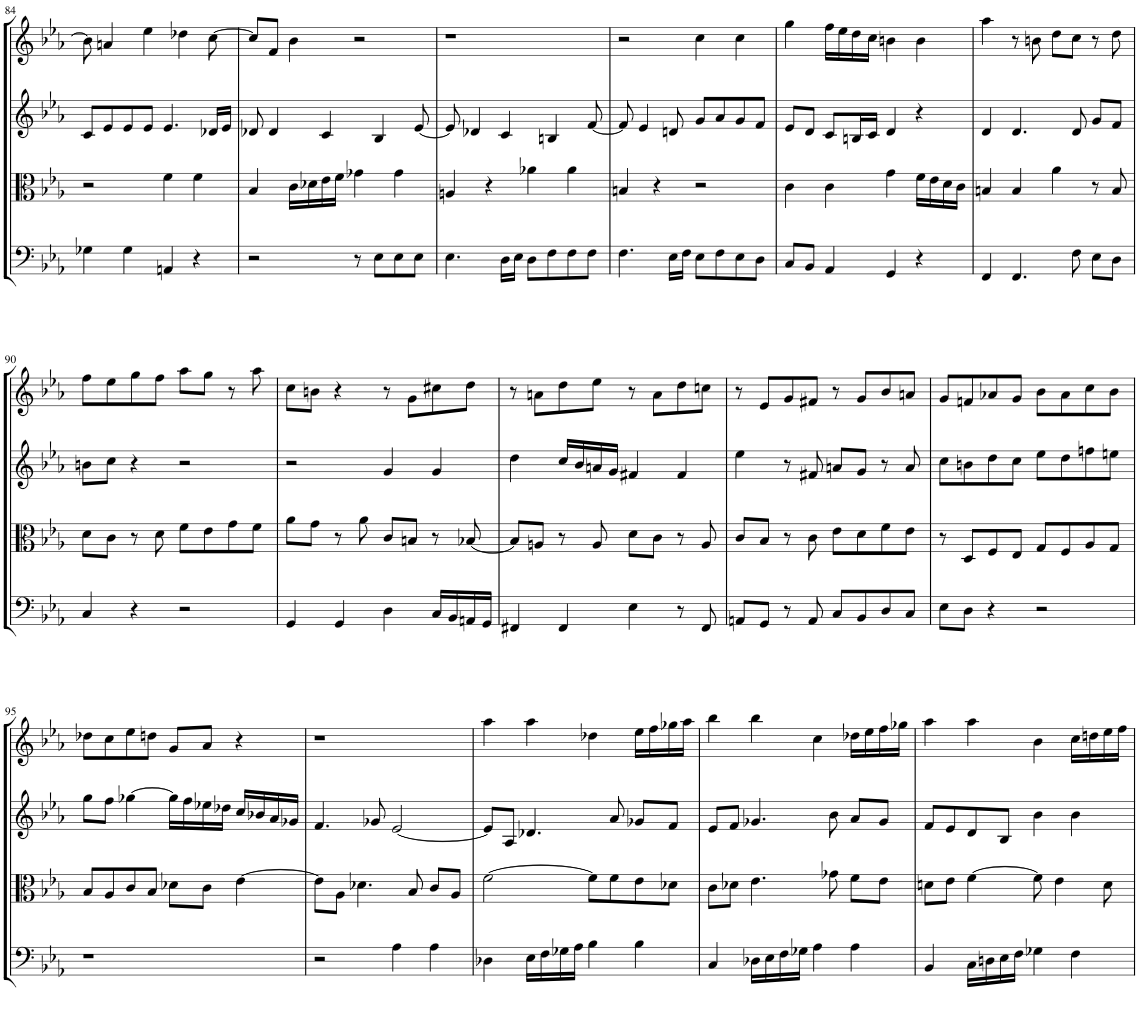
**kern	**kern	**kern	**kern
*part4	*part3	*part2	*part1
*staff4	*staff3	*staff2	*staff1
*I"Cello	*I"Viola	*I"Violin 2	*I"Violin 1
*	*I'Vla	*I'Vln	*I'Vln
!!LO:PB:g=z
*clefF4	*clefC3	*clefG2	*clefG2
*k[b-e-a-]	*k[b-e-a-]	*k[b-e-a-]	*k[b-e-a-]
*E-:	*E-:	*E-:	*E-:
*M4/4	*M4/4	*M4/4	*M4/4
*met(c)	*met(c)	*met(c)	*met(c)
=84	=84	=84	=84
4G-X\	2r	8c/L	8b-\]
.	.	8e-/	4an/
4G-\	.	8e-/	.
.	.	8e-/J	4ee-\
4AAn/	4f\	4.e-/	.
.	.	.	4dd-X\
4r	4f\	.	.
.	.	16d-X/LL	[8cc\
.	.	16e-/JJ	.
=85	=85	=85	=85
2r	4B-/	8d-X/	8cc/L]
.	.	4d-/	8f/J
.	16c\LL	.	4b-\
.	16d-X\	.	.
.	16e-\	4c/	.
.	16f\JJ	.	.
8r	4g-X\	.	2r
8E-\L	.	4B-/	.
8E-\	4g-\	.	.
8E-\J	.	[8e-/	.
=86	=86	=86	=86
4.E-\	4An/	8e-/]	1r
.	.	4d-X/	.
.	4r	.	.
16D\LL	.	4c/	.
16E-\JJ	.	.	.
8D\L	4a-X\	.	.
8F\	.	4Bn/	.
8F\	4a-\	.	.
8F\J	.	[8f/	.
=87	=87	=87	=87
4.F\	4Bn/	8f/]	2r
.	.	4e-/	.
.	4r	.	.
16E-\LL	.	8dn/	.
16F\JJ	.	.	.
8E-\L	2r	8g/L	4cc\
8F\	.	8a-/	.
8E-\	.	8g/	4cc\
8D\J	.	8f/J	.
=88	=88	=88	=88
8C/L	4c\	8e-/L	4gg\
8BB-/J	.	8d/J	.
4AA-/	4c\	8c/L	16ff\LL
.	.	.	16ee-\
.	.	16Bn/L	16dd\
.	.	16c/JJ	16cc\JJ
4GG/	4g\	4d/	4bn\
4r	16f\LL	4r	4b\
.	16e-\	.	.
.	16d\	.	.
.	16c\JJ	.	.
=89	=89	=89	=89
4FF/	4Bn/	4d/	4aa-\
4.FF/	4B/	4.d/	8r
.	.	.	8bn\
.	4a-\	.	8dd\L
8F\	.	8d/	8cc\J
8E-\L	8r	8g/L	8r
8D\J	8B/	8f/J	8dd\
!!LO:LB:g=z
=90	=90	=90	=90
4C/	8d\L	8bn\L	8ff\L
.	8c\J	8cc\J	8ee-\
4r	8r	4r	8gg\
.	8d\	.	8ff\J
2r	8f\L	2r	8aa-\L
.	8e-\	.	8gg\J
.	8g\	.	8r
.	8f\J	.	8aa-\
=91	=91	=91	=91
4GG/	8a-\L	2r	8cc\L
.	8g\J	.	8bn\J
4GG/	8r	.	4r
.	8a-\	.	.
4D\	8c/L	4g/	8r
.	8Bn/J	.	8g\L
16C/LL	8r	4g/	8cc#X\
16BB-/	.	.	.
16AAn/	[8B-X/	.	8dd\J
16GG/JJ	.	.	.
=92	=92	=92	=92
4FF#X/	8B-/L]	4dd\	8r
.	8An/J	.	8an\L
4FF#/	8r	16cc/LL	8dd\
.	.	16b-/	.
.	8A/	16an/	8ee-\J
.	.	16g/JJ	.
4E-\	8d\L	4f#X/	8r
.	8c\J	.	8a\L
8r	8r	4f#/	8dd\
8FF#/	8A/	.	8ccn\J
=93	=93	=93	=93
8AAn/L	8c/L	4ee-\	8r
8GG/J	8B-/J	.	8e-/L
8r	8r	8r	8g/
8AA/	8c\	8f#X/	8f#X/J
8C/L	8e-\L	8an/L	8r
8BB-/	8d\	8g/J	8g/L
8D/	8f\	8r	8b-/
8C/J	8e-\J	8a/	8an/J
=94	=94	=94	=94
8E-\L	8r	8cc\L	8g/L
8D\J	8D/L	8bn\	8fn/
4r	8F/	8dd\	8a-X/
.	8E-/J	8cc\J	8g/J
2r	8G/L	8ee-\L	8b-\L
.	8F/	8dd\	8a-\
.	8A-/	8ffn\	8cc\
.	8G/J	8een\J	8b-\J
!!LO:LB:g=z
=95	=95	=95	=95
1r	8B-/L	8gg\L	8dd-X\L
.	8A-/	8ff\J	8cc\
.	8c/	[4gg-X\	8ee-\
.	8B-/J	.	8ddn\J
.	8d-X\L	16gg-\LL]	8g/L
.	.	16ff\	.
.	8c\J	16ee-X\	8a-/J
.	.	16dd-X\JJ	.
.	[4e-\	16cc/LL	4r
.	.	16b-X/	.
.	.	16a-/	.
.	.	16g-X/JJ	.
=96	=96	=96	=96
2r	8e-\L]	4.f/	1r
.	8A-\J	.	.
.	4.d-X\	.	.
.	.	8g-X/	.
4A-\	.	[2e-/	.
.	8B-/	.	.
4A-\	8c/L	.	.
.	8A-/J	.	.
=97	=97	=97	=97
4D-X\	[2f\	8e-/L]	4aa-\
.	.	8A-/J	.
16E-\LL	.	4.d-X/	4aa-\
16F\	.	.	.
16G-X\	.	.	.
16A-\JJ	.	.	.
4B-\	8f\L]	.	4dd-X\
.	8f\	8a-/	.
4B-\	8e-\	8g-X/L	16ee-\LL
.	.	.	16ff\
.	8d-X\J	8f/J	16gg-X\
.	.	.	16aa-\JJ
=98	=98	=98	=98
4C/	8c\L	8e-/L	4bb-\
.	8d-X\J	8f/J	.
16D-X\LL	4.e-\	4.g-X/	4bb-\
16E-\	.	.	.
16F\	.	.	.
16G-X\JJ	.	.	.
4A-\	.	.	4cc\
.	8g-X\	8b-\	.
4A-\	8f\L	8a-/L	16dd-X\LL
.	.	.	16ee-\
.	8e-\J	8g-/J	16ff\
.	.	.	16gg-X\JJ
=99	=99	=99	=99
4BB-/	8dn\L	8f/L	4aa-\
.	8e-\J	8e-/	.
16C\LL	[4f\	8d/	4aa-\
16Dn\	.	.	.
16E-\	.	8B-/J	.
16F\JJ	.	.	.
4G-X\	8f\]	4b-\	4b-\
.	4e-\	.	.
4F\	.	4b-\	16cc\LL
.	.	.	16ddn\
.	8d\	.	16ee-\
.	.	.	16ff\JJ
=	=	=	=
*-	*-	*-	*-
